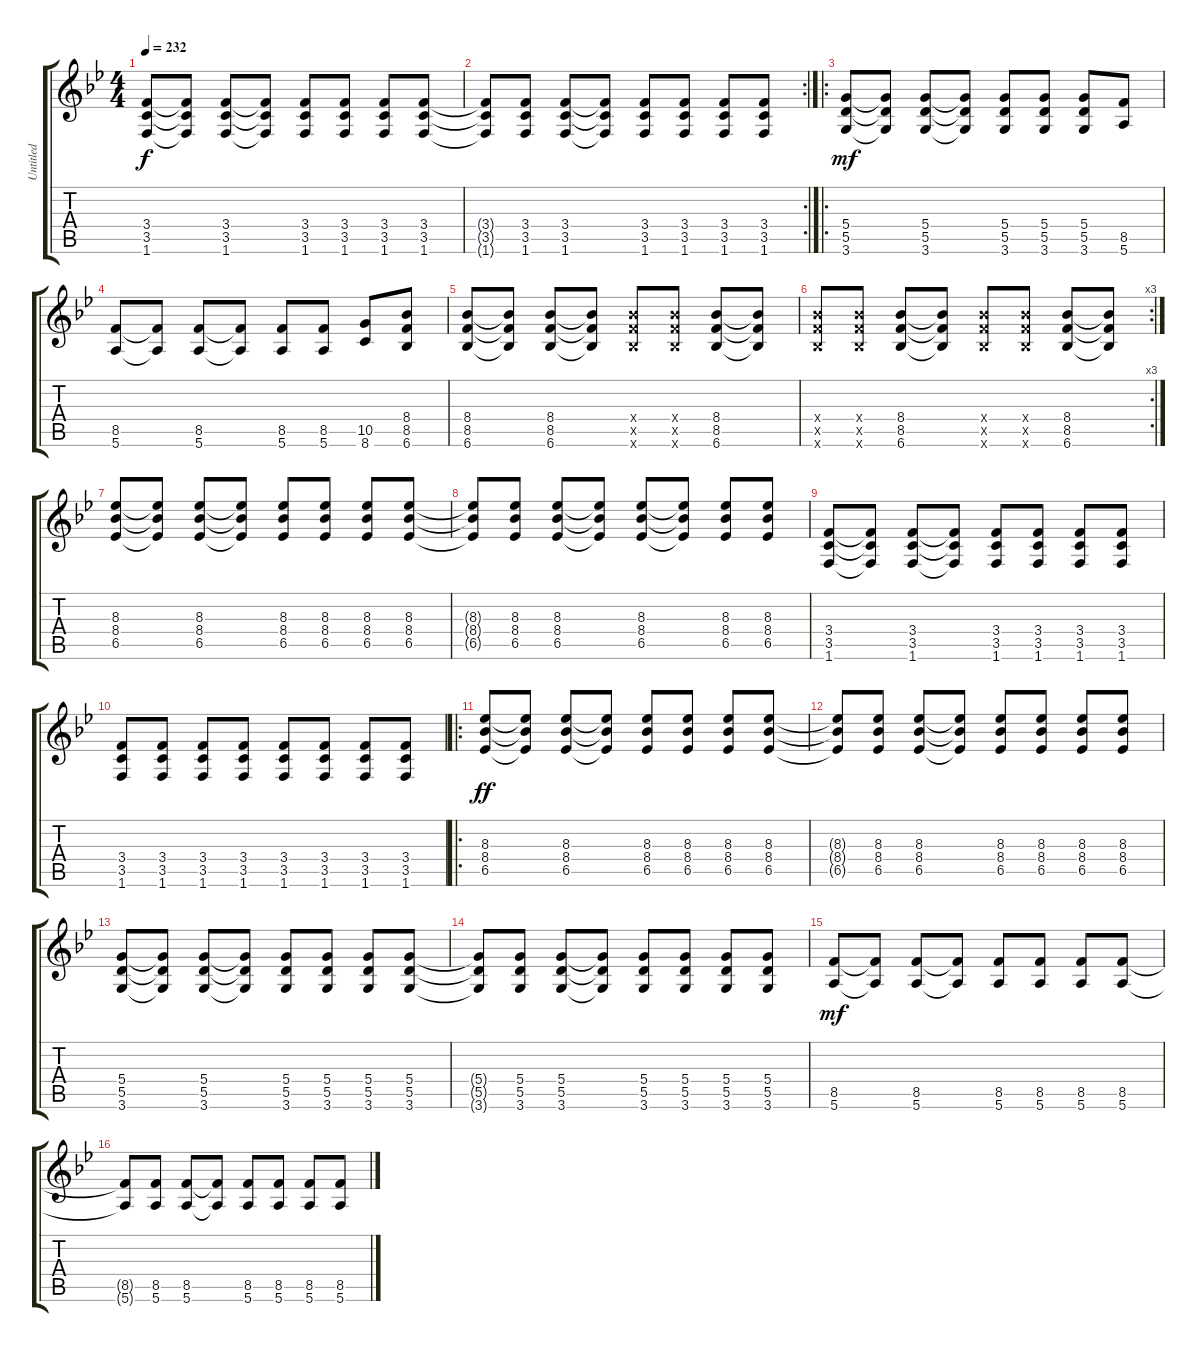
\track ("Untitled" "Untitled") {mute instrument acousticguitarsteel}
\staff {score tabs}
\tuning (E4 B3 G3 D3 A2 E2) {hide}
\ts (4 4)
\tempo 232
\clef g2
\ks bb
(3.4 3.5 1.6).8{dy f} (3.4{t} 3.5{t} 1.6{t}).8 (3.4 3.5 1.6).8 (3.4{t} 3.5{t} 1.6{t}).8 (3.4 3.5 1.6).8 (3.4 3.5 1.6).8 (3.4 3.5 1.6).8 (3.4 3.5 1.6).8 |
\rc 2
(3.4{t} 3.5{t} 1.6{t}).8 (3.4 3.5 1.6).8 (3.4 3.5 1.6).8 (3.4{t} 3.5{t} 1.6{t}).8 (3.4 3.5 1.6).8 (3.4 3.5 1.6).8 (3.4 3.5 1.6).8 (3.4 3.5 1.6).8 |
\ro
(5.4 5.5 3.6).8{dy mf} (5.4{t} 5.5{t} 3.6{t}).8 (5.4 5.5 3.6).8 (5.4{t} 5.5{t} 3.6{t}).8 (5.4 5.5 3.6).8 (5.4 5.5 3.6).8 (5.4 5.5 3.6).8 (8.5 5.6).8 |
(8.5 5.6).8 (8.5{t} 5.6{t}).8 (8.5 5.6).8 (8.5{t} 5.6{t}).8 (8.5 5.6).8 (8.5 5.6).8 (10.5 8.6).8 (8.4 8.5 6.6).8 |
(8.4 8.5 6.6).8 (8.4{t} 8.5{t} 6.6{t}).8 (8.4 8.5 6.6).8 (8.4{t} 8.5{t} 6.6{t}).8 (8.4{x} 8.5{x} 6.6{x}).8 (8.4{x} 8.5{x} 6.6{x}).8 (8.4 8.5 6.6).8 (8.4{t} 8.5{t} 6.6{t}).8 |
\rc 3
(8.4{x} 8.5{x} 6.6{x}).8 (8.4{x} 8.5{x} 6.6{x}).8 (8.4 8.5 6.6).8 (8.4{t} 8.5{t} 6.6{t}).8 (8.4{x} 8.5{x} 6.6{x}).8 (8.4{x} 8.5{x} 6.6{x}).8 (8.4 8.5 6.6).8 (8.4{t} 8.5{t} 6.6{t}).8 |
(8.3 8.4 6.5).8 (8.3{t} 8.4{t} 6.5{t}).8 (8.3 8.4 6.5).8 (8.3{t} 8.4{t} 6.5{t}).8 (8.3 8.4 6.5).8 (8.3 8.4 6.5).8 (8.3 8.4 6.5).8 (8.3 8.4 6.5).8 |
(8.3{t} 8.4{t} 6.5{t}).8 (8.3 8.4 6.5).8 (8.3 8.4 6.5).8 (8.3{t} 8.4{t} 6.5{t}).8 (8.3 8.4 6.5).8 (8.3{t} 8.4{t} 6.5{t}).8 (8.3 8.4 6.5).8 (8.3 8.4 6.5).8 |
(3.4 3.5 1.6).8 (3.4{t} 3.5{t} 1.6{t}).8 (3.4 3.5 1.6).8 (3.4{t} 3.5{t} 1.6{t}).8 (3.4 3.5 1.6).8 (3.4 3.5 1.6).8 (3.4 3.5 1.6).8 (3.4 3.5 1.6).8 |
(3.4 3.5 1.6).8 (3.4 3.5 1.6).8 (3.4 3.5 1.6).8 (3.4 3.5 1.6).8 (3.4 3.5 1.6).8 (3.4 3.5 1.6).8 (3.4 3.5 1.6).8 (3.4 3.5 1.6).8 |
\ro
(8.3 8.4 6.5).8{dy ff} (8.3{t} 8.4{t} 6.5{t}).8 (8.3 8.4 6.5).8 (8.3{t} 8.4{t} 6.5{t}).8 (8.3 8.4 6.5).8 (8.3 8.4 6.5).8 (8.3 8.4 6.5).8 (8.3 8.4 6.5).8 |
(8.3{t} 8.4{t} 6.5{t}).8 (8.3 8.4 6.5).8 (8.3 8.4 6.5).8 (8.3{t} 8.4{t} 6.5{t}).8 (8.3 8.4 6.5).8 (8.3 8.4 6.5).8 (8.3 8.4 6.5).8 (8.3 8.4 6.5).8 |
(5.4 5.5 3.6).8 (5.4{t} 5.5{t} 3.6{t}).8 (5.4 5.5 3.6).8 (5.4{t} 5.5{t} 3.6{t}).8 (5.4 5.5 3.6).8 (5.4 5.5 3.6).8 (5.4 5.5 3.6).8 (5.4 5.5 3.6).8 |
(5.4{t} 5.5{t} 3.6{t}).8 (5.4 5.5 3.6).8 (5.4 5.5 3.6).8 (5.4{t} 5.5{t} 3.6{t}).8 (5.4 5.5 3.6).8 (5.4 5.5 3.6).8 (5.4 5.5 3.6).8 (5.4 5.5 3.6).8 |
(8.5 5.6).8{dy mf} (8.5{t} 5.6{t}).8 (8.5 5.6).8 (8.5{t} 5.6{t}).8 (8.5 5.6).8 (8.5 5.6).8 (8.5 5.6).8 (8.5 5.6).8 |
(8.5{t} 5.6{t}).8 (8.5 5.6).8 (8.5 5.6).8 (8.5{t} 5.6{t}).8 (8.5 5.6).8 (8.5 5.6).8 (8.5 5.6).8 (8.5 5.6).8
